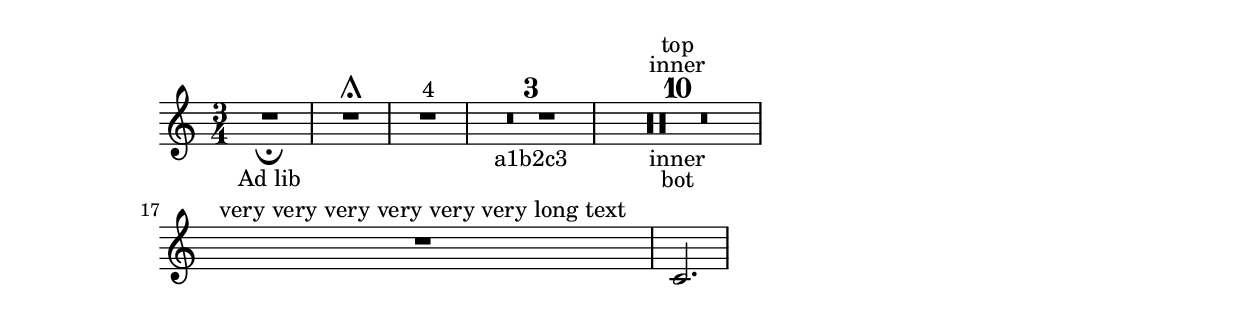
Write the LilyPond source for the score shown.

%% Generated by lilypond-book
%% Options: [exampleindent=10.16\mm,indent=0\mm,line-width=160\mm]
\include "lilypond-book-preamble.ly"


% ****************************************************************
% Start cut-&-pastable-section
% ****************************************************************

#(ly:set-option 'eps-box-padding 3.000000)



\paper {
  indent = 0\mm
  line-width = 160\mm
  % offset the left padding, also add 1mm as lilypond creates cropped
  % images with a little space on the right
  line-width = #(- line-width (* mm  3.000000) (* mm 1))
}

\layout {
  
}




% ****************************************************************
% ly snippet:
% ****************************************************************
\sourcefilename "/lilypond-2.24.3/input/regression/multi-measure-rest-text.ly"
\sourcefileline 0
\version "2.21.0"

\header  {

  texidoc = "
Scripts and texts may be added to the multi-measure rests.

By setting the appropriate @code{spacing-procedure}, we can make
measures stretch to accommodate wide texts.

"


}

\book { \score { {
  \time 3/4
  \set Score.skipBars = ##t
  R2._\fermata _"Ad lib"
  R2.^\shortfermata
  R2.^"4"
  R2.*3_\markup { \roman "a1b2c3" }
  R2.*10^"inner"^"top"_"inner"_"bot"
  \override MultiMeasureRestText.springs-and-rods
    = #ly:multi-measure-rest::set-text-rods

  R2.^"very very very very very very long text"
  c'2.
}
  \layout { ragged-right = ##t }
}}



% ****************************************************************
% end ly snippet
% ****************************************************************
